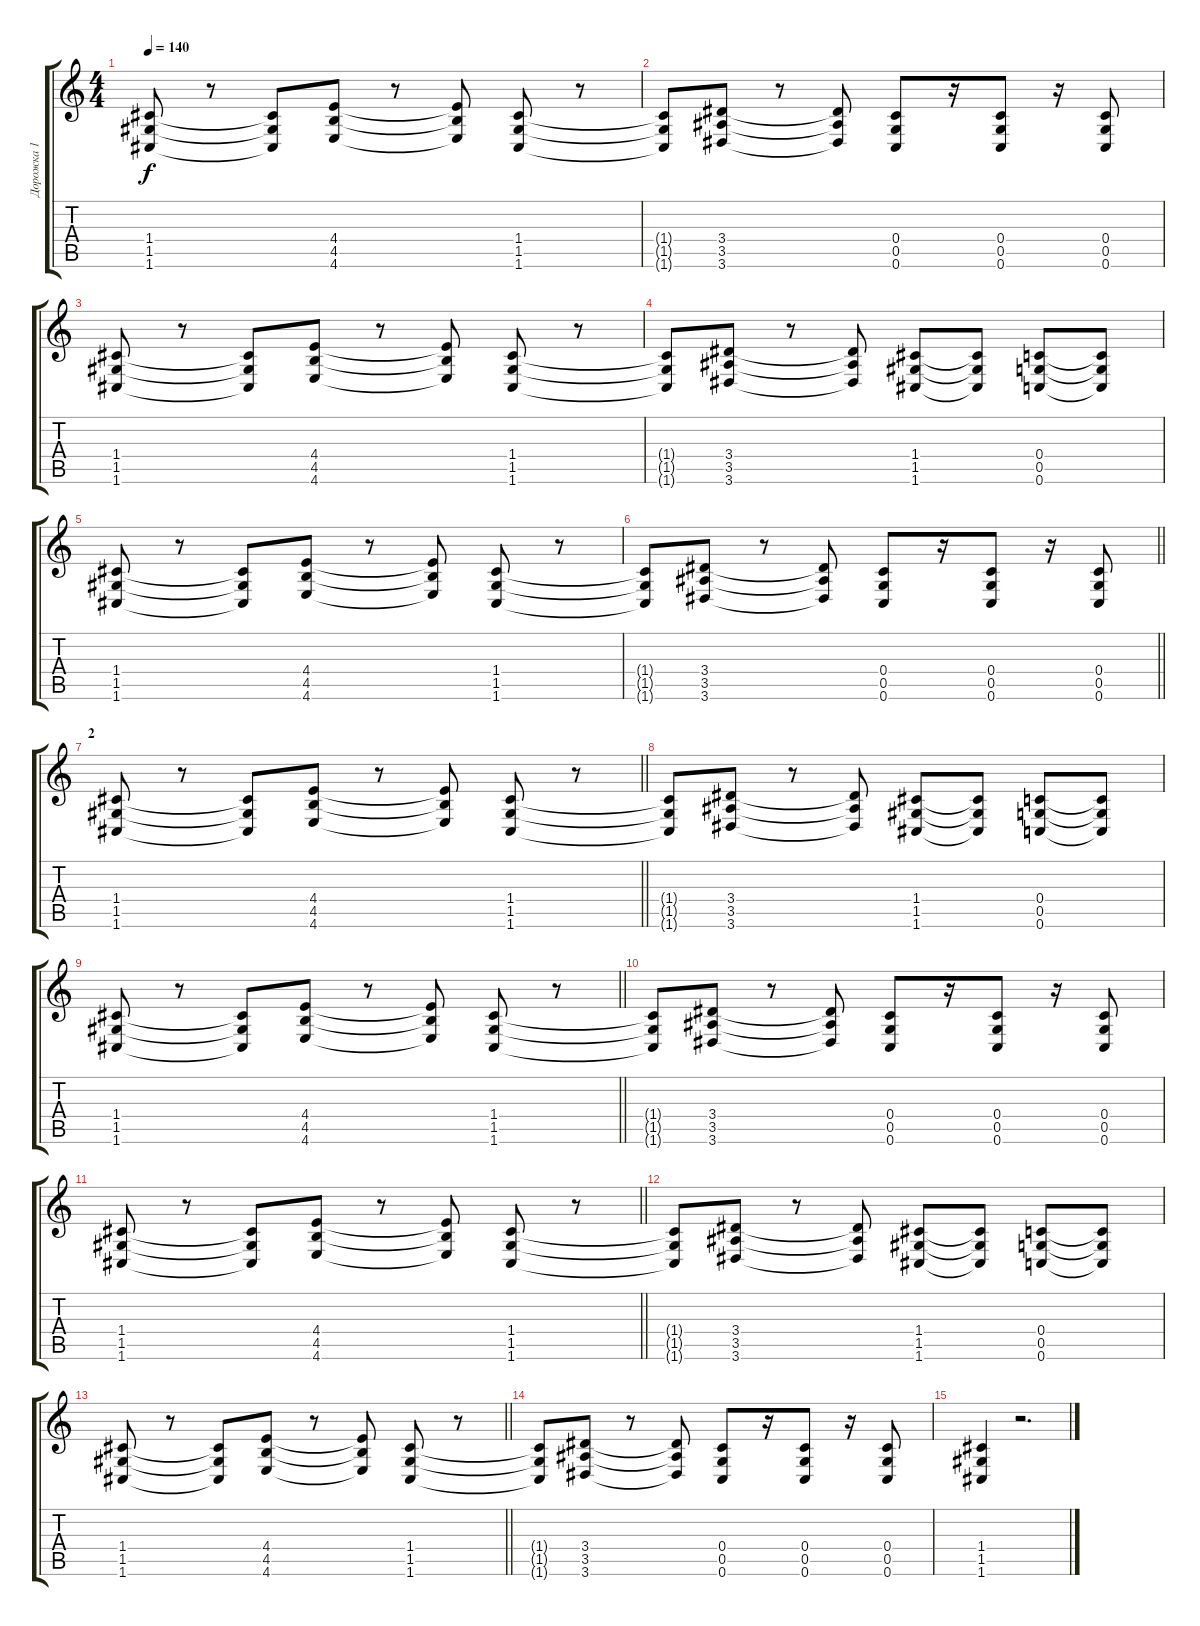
\track ("Дорожка 1" "Дорожка 1") {instrument distortionguitar}
\staff {score tabs}
\tuning (D4 A3 F3 C3 G2 C2) {hide}
\ts (4 4)
\tempo 140
\clef g2
\ks c
(1.4 1.5 1.6).8{dy f} r.8 (1.4{t} 1.5{t} 1.6{t}).8 (4.4 4.5 4.6).8 r.8 (4.4{t} 4.5{t} 4.6{t}).8 (1.4 1.5 1.6).8 r.8 |
(1.4{t} 1.5{t} 1.6{t}).8 (3.4 3.5 3.6).8 r.8 (3.4{t} 3.5{t} 3.6{t}).8 (0.4 0.5 0.6).8 r.16 (0.4 0.5 0.6).8 r.16 (0.4 0.5 0.6).8 |
(1.4 1.5 1.6).8 r.8 (1.4{t} 1.5{t} 1.6{t}).8 (4.4 4.5 4.6).8 r.8 (4.4{t} 4.5{t} 4.6{t}).8 (1.4 1.5 1.6).8 r.8 |
(1.4{t} 1.5{t} 1.6{t}).8 (3.4 3.5 3.6).8 r.8 (3.4{t} 3.5{t} 3.6{t}).8 (1.4 1.5 1.6).8 (1.4{t} 1.5{t} 1.6{t}).8 (0.4 0.5 0.6).8 (0.4{t} 0.5{t} 0.6{t}).8 |
(1.4 1.5 1.6).8 r.8 (1.4{t} 1.5{t} 1.6{t}).8 (4.4 4.5 4.6).8 r.8 (4.4{t} 4.5{t} 4.6{t}).8 (1.4 1.5 1.6).8 r.8 |
\barLineRight lightlight
(1.4{t} 1.5{t} 1.6{t}).8 (3.4 3.5 3.6).8 r.8 (3.4{t} 3.5{t} 3.6{t}).8 (0.4 0.5 0.6).8 r.16 (0.4 0.5 0.6).8 r.16 (0.4 0.5 0.6).8 |
\section ("" "2")
\barLineRight lightlight
(1.4 1.5 1.6).8 r.8 (1.4{t} 1.5{t} 1.6{t}).8 (4.4 4.5 4.6).8 r.8 (4.4{t} 4.5{t} 4.6{t}).8 (1.4 1.5 1.6).8 r.8 |
(1.4{t} 1.5{t} 1.6{t}).8 (3.4 3.5 3.6).8 r.8 (3.4{t} 3.5{t} 3.6{t}).8 (1.4 1.5 1.6).8 (1.4{t} 1.5{t} 1.6{t}).8 (0.4 0.5 0.6).8 (0.4{t} 0.5{t} 0.6{t}).8 |
\barLineRight lightlight
(1.4 1.5 1.6).8 r.8 (1.4{t} 1.5{t} 1.6{t}).8 (4.4 4.5 4.6).8 r.8 (4.4{t} 4.5{t} 4.6{t}).8 (1.4 1.5 1.6).8 r.8 |
(1.4{t} 1.5{t} 1.6{t}).8 (3.4 3.5 3.6).8 r.8 (3.4{t} 3.5{t} 3.6{t}).8 (0.4 0.5 0.6).8 r.16 (0.4 0.5 0.6).8 r.16 (0.4 0.5 0.6).8 |
\barLineRight lightlight
(1.4 1.5 1.6).8 r.8 (1.4{t} 1.5{t} 1.6{t}).8 (4.4 4.5 4.6).8 r.8 (4.4{t} 4.5{t} 4.6{t}).8 (1.4 1.5 1.6).8 r.8 |
(1.4{t} 1.5{t} 1.6{t}).8 (3.4 3.5 3.6).8 r.8 (3.4{t} 3.5{t} 3.6{t}).8 (1.4 1.5 1.6).8 (1.4{t} 1.5{t} 1.6{t}).8 (0.4 0.5 0.6).8 (0.4{t} 0.5{t} 0.6{t}).8 |
\barLineRight lightlight
(1.4 1.5 1.6).8 r.8 (1.4{t} 1.5{t} 1.6{t}).8 (4.4 4.5 4.6).8 r.8 (4.4{t} 4.5{t} 4.6{t}).8 (1.4 1.5 1.6).8 r.8 |
(1.4{t} 1.5{t} 1.6{t}).8 (3.4 3.5 3.6).8 r.8 (3.4{t} 3.5{t} 3.6{t}).8 (0.4 0.5 0.6).8 r.16 (0.4 0.5 0.6).8 r.16 (0.4 0.5 0.6).8 |
(1.4 1.5 1.6).4 r.2{d}
